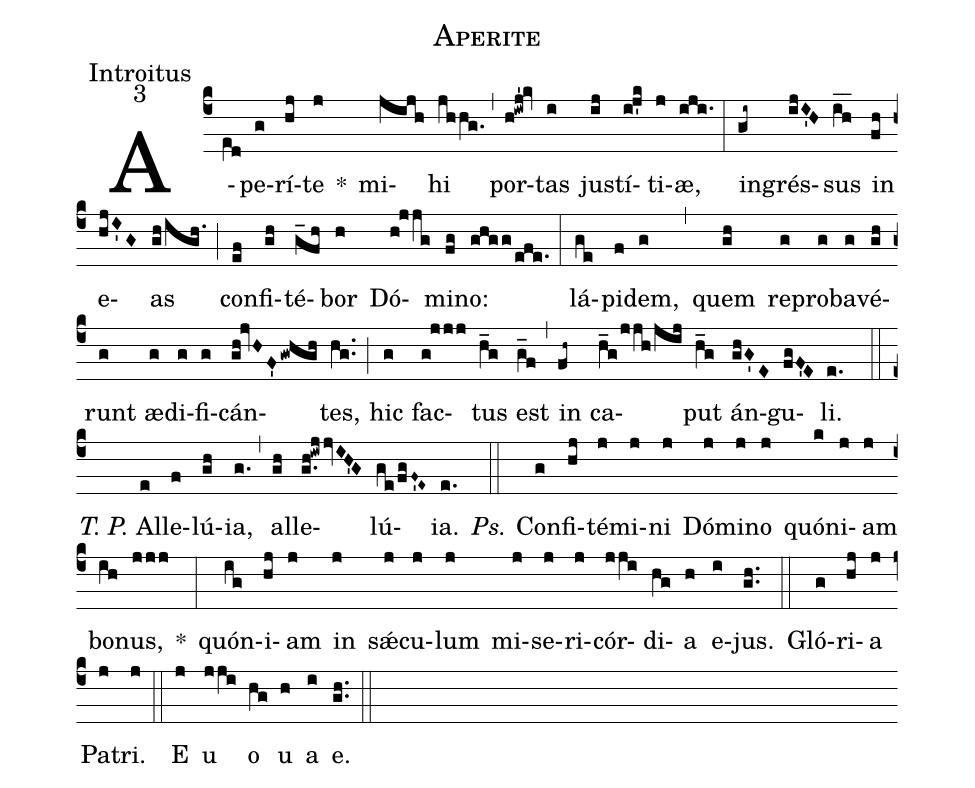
name: Aperite;
office-part: Introitus;
mode: 3;
%%
(c4) A(e[ll:1]d)pe(g)rí(hj)te(j) *() mi(jijh)hi(jhhg.) (,) por(h!iwj'!kv)tas(i) jus(ij)tí(ij'k)ti(j)æ,(iji.) (:)
in(gi~)grés(ijI'H)sus(i_h_) in(fh) e(hjI'G)as(gh/igh.) (;) con(ef)fi(gh)té(g_fh)bor(h) Dó(h!jjg)mi(fg)no:(ghgg/efe.) (:)
lá(ge)pi(f)dem,(g) (,) quem(gh) re(g)pro(g)ba(g)vé(gh)runt(g) æ(g)di(g)fi(g)cán(gh!jvHF'gwhgh)tes,(hg..) (;) hic(g) fac(g!jjj)tus(h_g) est(g_f) (,) in(fh~) ca(h_g/jjh/jij)put(h_g) án(ghG'E)gu(fgF'E)li.(e.) (::)
<i>T. P.</i> Al(e)le(f)lú(gh)ia,(g.) (,) al(gh)le(g.h!iwjjvIH'G)lú(ge/fgF~'E~)ia.(e.) (::)
<i>Ps.</i> Con(g)fi(hj)té(j)mi(j)ni(j) Dó(j)mi(j)no(j) quón(k)i(j)am(j) bo(ih)nus,(jjj) *(:)
quón(ig)i(hj)am(j) in(j) sǽ(j)cu(j)lum(j) mi(j)se(j)ri(j)cór(jji)di(hg)a(h) e(i)jus.(gh..) (::)
Gló(g)ri(hj)a(j) Pa(j)tri.(j) (::)
<eu>E(j) u(jji) o(hg) u(h) a(i) e.</eu>(gh..) (::)
